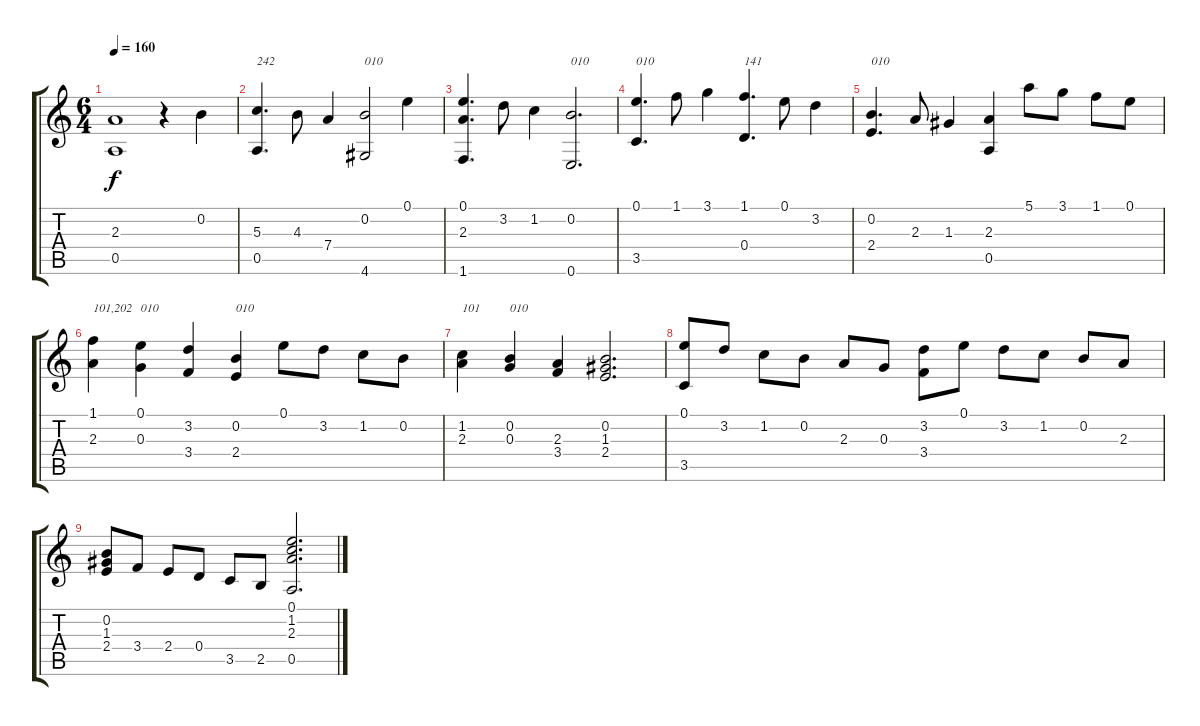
\track "" {instrument acousticguitarnylon}
\staff {score tabs}
\tuning (E4 B3 G3 D3 A2 E2) {hide}
\ts (6 4)
\tempo 160
\clef g2
\ks c
(2.3 0.5).1{dy f} r.4 0.2.4 |
(5.3 0.5).4{d txt "242"} 4.3.8 7.4.4 (0.2 4.6).2{txt "010"} 0.1.4 |
(0.1 2.3 1.6).4{d} 3.2.8 1.2.4 (0.2 0.6).2{d txt "010"} |
(0.1 3.5).4{d txt "010"} 1.1.8 3.1.4 (1.1 0.4).4{d txt "141"} 0.1.8 3.2.4 |
(0.2 2.4).4{d txt "010"} 2.3.8 1.3.4 (2.3 0.5).4 5.1.8 3.1.8 1.1.8 0.1.8 |
(1.1 2.3).4{txt "101,202"} (0.1 0.3).4{txt "010"} (3.2 3.4).4 (0.2 2.4).4{txt "010"} 0.1.8 3.2.8 1.2.8 0.2.8 |
(1.2 2.3).4{txt "101"} (0.2 0.3).4{txt "010"} (2.3 3.4).4 (0.2 1.3 2.4).2{d} |
(0.1 3.5).8 3.2.8 1.2.8 0.2.8 2.3.8 0.3.8 (3.2 3.4).8 0.1.8 3.2.8 1.2.8 0.2.8 2.3.8 |
(0.2 1.3 2.4).8 3.4.8 2.4.8 0.4.8 3.5.8 2.5.8 (0.1 1.2 2.3 0.5).2{d}
